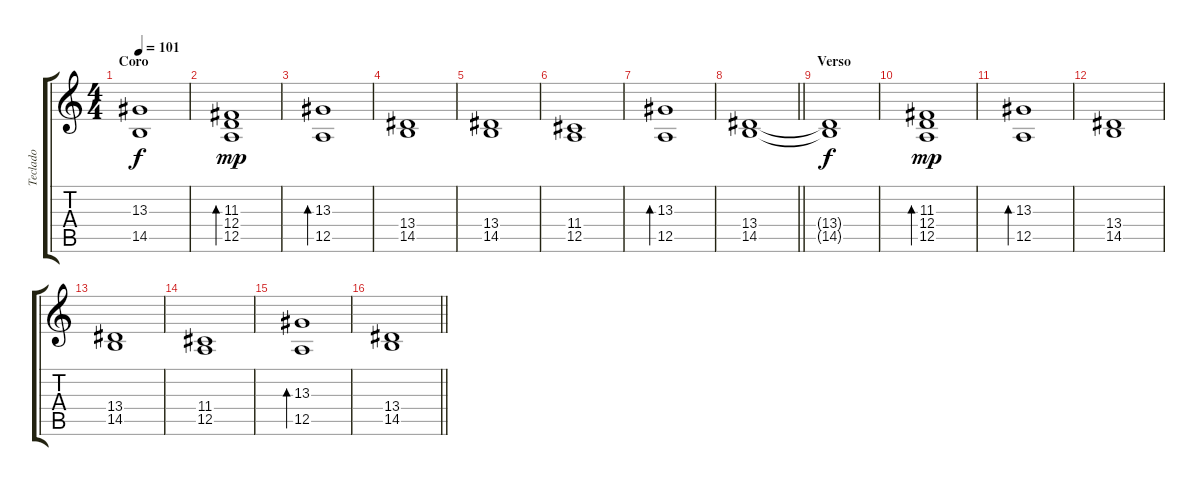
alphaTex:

\track ("Teclado" "Teclado") {instrument electricpiano1}
\staff {score tabs}
\tuning (E4 B3 G3 D3 A2 E2) {hide}
\ts (4 4)
\section ("" "Coro")
\tempo 101
\clef g2
\ks c
(13.3{t} 14.5{t}).1{dy f} |
(11.3 12.4 12.5).1{bd 120 dy mp} |
(13.3 12.5).1{bd 60} |
(13.4 14.5).1 |
(13.4 14.5).1 |
(11.4 12.5).1 |
(13.3 12.5).1{bd 60} |
\barLineRight lightlight
(13.4 14.5).1 |
\section ("" "Verso")
(13.4{t} 14.5{t}).1{dy f} |
(11.3 12.4 12.5).1{bd 120 dy mp} |
(13.3 12.5).1{bd 60} |
(13.4 14.5).1 |
(13.4 14.5).1 |
(11.4 12.5).1 |
(13.3 12.5).1{bd 60} |
\barLineRight lightlight
(13.4 14.5).1
